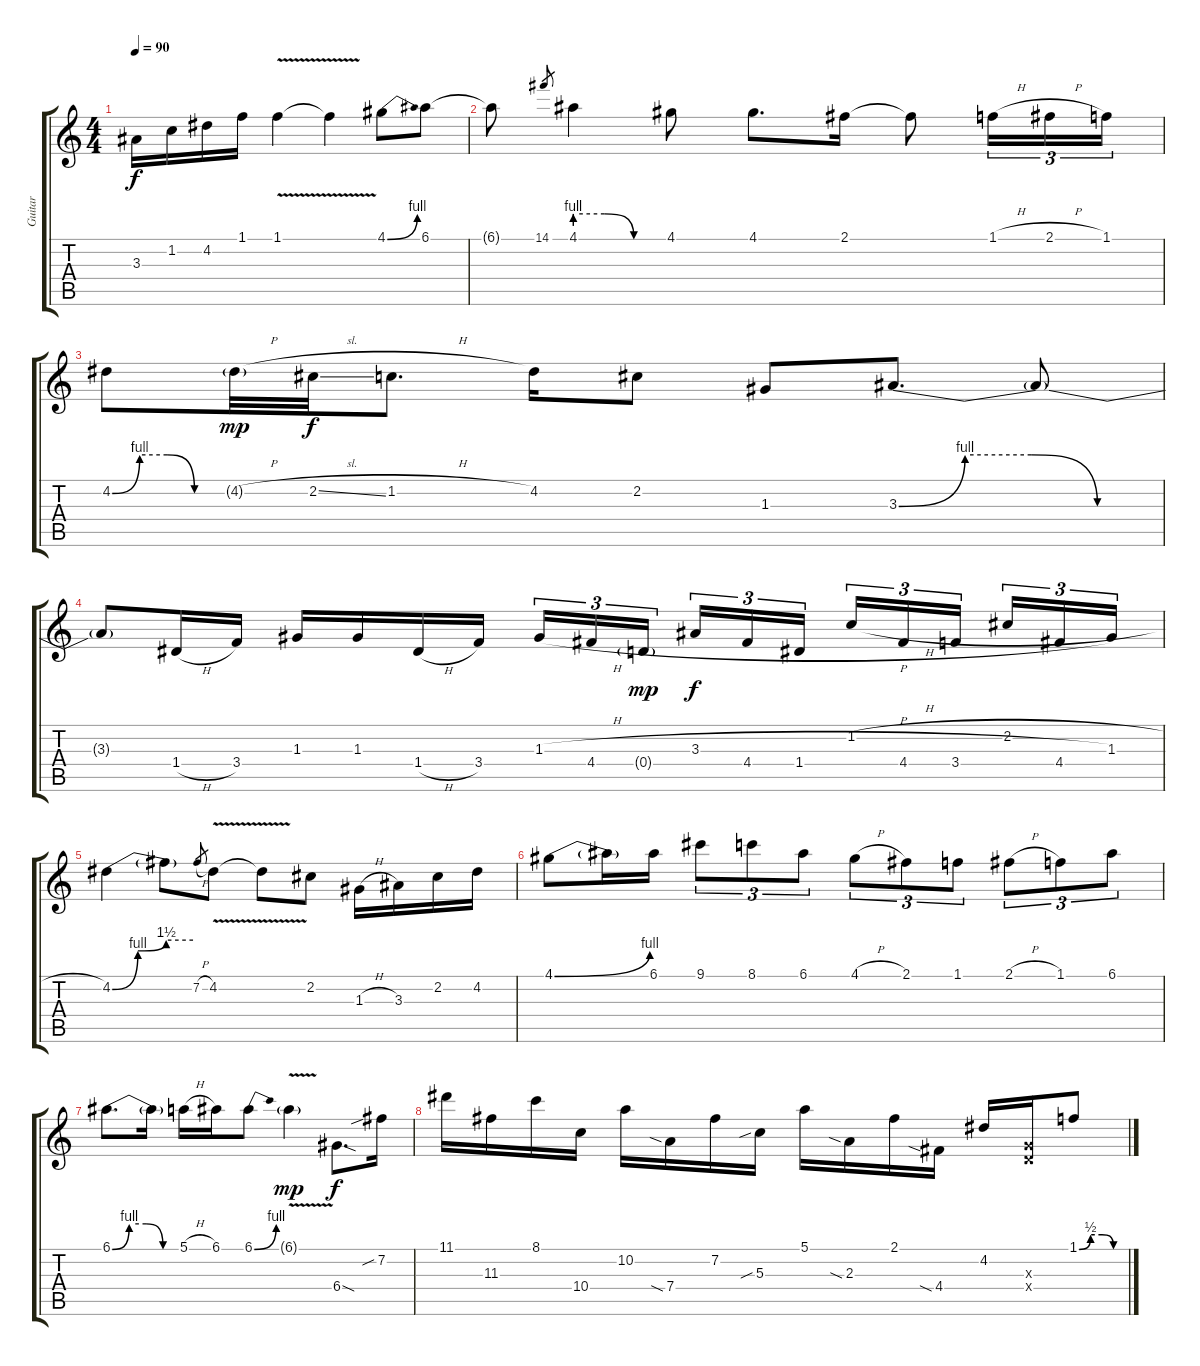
\track ("Guitar" "Guitar") {instrument acousticguitarsteel}
\staff {score tabs}
\tuning (E4 B3 G3 D3 A2 E2) {hide}
\ts (4 4)
\tempo 90
\clef g2
\ks c
3.3.16{dy f} 1.2.16 4.2.16 1.1.16 1.1{v}.4 1.1{t}.4 4.1{be (bend 0 0 60 4)}.8 6.1.8 |
6.1{t}.8 14.1.8{gr} 4.1{be (custom 0 4 20 4 40 0 60 0)}.4 4.1.8 4.1.8{d} 2.1.16 2.1{t}.8 1.1{h}.16{tu (3 2)} 2.1{h}.16{tu (3 2)} 1.1.16{tu (3 2)} |
4.2{be (custom 0 0 15 4 30 4 45 0 60 0)}.8 4.2{h g}.32{dy mp} 2.2{sl}.32{dy f} 1.2{h}.8{d} 4.2.16 2.2.8 1.3.8 3.3{be (custom 0 0 15 4 30 4 45 0 60 0)}.8{d} 3.3{t}.8 |
3.3{t}.8 1.4{h}.16 3.4.16 1.3.16 1.3.16 1.4{h}.16 3.4.16 1.3{h}.16{tu (3 2)} 4.4.16{tu (3 2)} 0.4{g}.16{tu (3 2) dy mp beam splitsecondary} 3.3{h}.16{tu (3 2) dy f} 4.4.16{tu (3 2)} 1.4.16{tu (3 2)} 1.2{h}.16{tu (3 2)} 4.4.16{tu (3 2)} 3.4.16{tu (3 2) beam splitsecondary} 2.2{h}.16{tu (3 2)} 4.4.16{tu (3 2)} 1.3.16{tu (3 2)} |
4.2{be (custom 0 0 19 4 40 6 60 6)}.4 4.2{t}.8 7.2{h}.8{gr} 4.2{v}.8 4.2{t}.8 2.2.8 1.3{h}.16 3.3.16 2.2.16 4.2.16 |
4.1{be (bend 0 0 60 4)}.8 4.1{t}.16 6.1.16 9.1.8{tu (3 2)} 8.1.8{tu (3 2)} 6.1.8{tu (3 2)} 4.1{h}.8{tu (3 2)} 2.1.8{tu (3 2)} 1.1.8{tu (3 2)} 2.1{h}.8{tu (3 2)} 1.1.8{tu (3 2)} 6.1.8{tu (3 2)} |
6.1{be (custom 0 0 15 4 30 4 45 0 60 0)}.8{d} 6.1{t}.16 5.1{h}.16 6.1.16 6.1{be (bend 0 0 60 4)}.8 6.1{v g}.4{dy mp} 6.4{sod}.8{d dy f} 7.2{sib}.16 |
11.1.16 11.3.16 8.1.16 10.4.16 10.2.16 7.4{sia}.16 7.2.16 5.3{sib}.16 5.1.16 2.3{sia}.16 2.1.16 4.4{sia}.16 4.2.16 (0.3{x} 0.4{x}).16 1.1{be (custom 0 0 15 2 30 2 45 0 60 0)}.8
